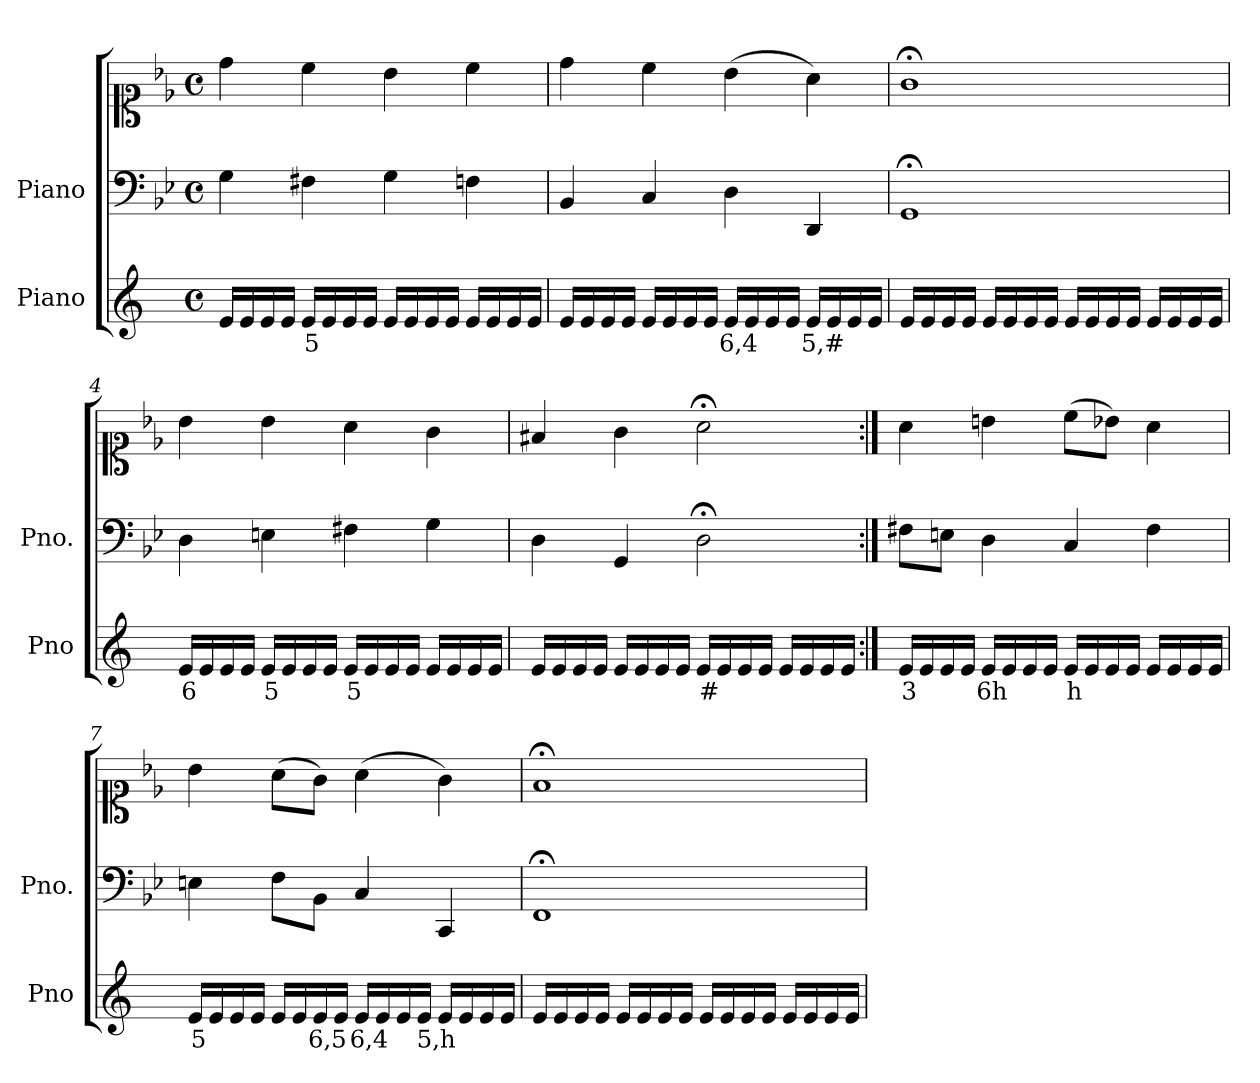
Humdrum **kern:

**kern	**text	**kern	**kern
*part2	*part2	*part1	*part1
*staff3	*staff3	*staff2	*staff1
*I"Piano	*	*I"Piano	*
*I'Pno	*	*I'Pno.	*
*clefG2	*	*clefF4	*clefC1
*k[]	*	*k[b-e-]	*k[b-e-]
*M4/4	*	*M4/4	*M4/4
*met(c)	*	*met(c)	*met(c)
=1	=1	=1	=1
16e/LL	.	4G\	4dd\
16e/	.	.	.
16e/	.	.	.
16e/JJ	.	.	.
!	!LO:LY:b	!	!
16e/LL	5	4F#X\	4cc\
16e/	.	.	.
16e/	.	.	.
16e/JJ	.	.	.
16e/LL	.	4G\	4b-\
16e/	.	.	.
16e/	.	.	.
16e/JJ	.	.	.
16e/LL	.	4Fn\	4cc\
16e/	.	.	.
16e/	.	.	.
16e/JJ	.	.	.
=2	=2	=2	=2
16e/LL	.	4BB-/	4dd\
16e/	.	.	.
16e/	.	.	.
16e/JJ	.	.	.
16e/LL	.	4C/	4cc\
16e/	.	.	.
16e/	.	.	.
16e/JJ	.	.	.
!	!LO:LY:b	!	!
16e/LL	6,4	4D\	(>4b-\
16e/	.	.	.
16e/	.	.	.
16e/JJ	.	.	.
!	!LO:LY:b	!	!
16e/LL	5,#	4DD/	4a\)
16e/	.	.	.
16e/	.	.	.
16e/JJ	.	.	.
=3	=3	=3	=3
16e/LL	.	1GG;<	1g;<
16e/	.	.	.
16e/	.	.	.
16e/JJ	.	.	.
16e/LL	.	.	.
16e/	.	.	.
16e/	.	.	.
16e/JJ	.	.	.
16e/LL	.	.	.
16e/	.	.	.
16e/	.	.	.
16e/JJ	.	.	.
16e/LL	.	.	.
16e/	.	.	.
16e/	.	.	.
16e/JJ	.	.	.
=4	=4	=4	=4
!	!LO:LY:b	!	!
16e/LL	6	4D\	4b-\
16e/	.	.	.
16e/	.	.	.
16e/JJ	.	.	.
!	!LO:LY:b	!	!
16e/LL	5	4En\	4b-\
16e/	.	.	.
16e/	.	.	.
16e/JJ	.	.	.
!	!LO:LY:b	!	!
16e/LL	5	4F#X\	4a\
16e/	.	.	.
16e/	.	.	.
16e/JJ	.	.	.
16e/LL	.	4G\	4g\
16e/	.	.	.
16e/	.	.	.
16e/JJ	.	.	.
=5	=5	=5	=5
16e/LL	.	4D\	4f#X/
16e/	.	.	.
16e/	.	.	.
16e/JJ	.	.	.
16e/LL	.	4GG/	4g\
16e/	.	.	.
16e/	.	.	.
16e/JJ	.	.	.
!	!LO:LY:b	!	!
16e/LL	#	2D;<\	2a;<\
16e/	.	.	.
16e/	.	.	.
16e/JJ	.	.	.
16e/LL	.	.	.
16e/	.	.	.
16e/	.	.	.
16e/JJ	.	.	.
=6:|!	=6:|!	=6:|!	=6:|!
!	!LO:LY:b	!	!
16e/LL	3	8F#X\L	4a\
16e/	.	.	.
!	!LO:LY:b	!	!
16e/	_	8En\J	.
16e/JJ	.	.	.
!	!LO:LY:b	!	!
16e/LL	6h	4D\	4bn\
16e/	.	.	.
16e/	.	.	.
16e/JJ	.	.	.
!	!LO:LY:b	!	!
16e/LL	h	4C/	(>8cc\L
16e/	.	.	.
16e/	.	.	8b-X\J)
16e/JJ	.	.	.
16e/LL	.	4F#\	4a\
16e/	.	.	.
16e/	.	.	.
16e/JJ	.	.	.
=7	=7	=7	=7
!	!LO:LY:b	!	!
16e/LL	5	4En\	4b-\
16e/	.	.	.
16e/	.	.	.
16e/JJ	.	.	.
16e/LL	.	8F\L	(>8a\L
16e/	.	.	.
!	!LO:LY:b	!	!
16e/	6,5	8BB-\J	8g\J)
16e/JJ	.	.	.
!	!LO:LY:b	!	!
16e/LL	6,4	4C/	(>4a\
16e/	.	.	.
16e/	.	.	.
16e/JJ	.	.	.
!	!LO:LY:b	!	!
16e/LL	5,h	4CC/	4g\)
16e/	.	.	.
16e/	.	.	.
16e/JJ	.	.	.
=8	=8	=8	=8
16e/LL	.	1FF;<	1f;<
16e/	.	.	.
16e/	.	.	.
16e/JJ	.	.	.
16e/LL	.	.	.
16e/	.	.	.
16e/	.	.	.
16e/JJ	.	.	.
16e/LL	.	.	.
16e/	.	.	.
16e/	.	.	.
16e/JJ	.	.	.
16e/LL	.	.	.
16e/	.	.	.
16e/	.	.	.
16e/JJ	.	.	.
=	=	=	=
*-	*-	*-	*-
